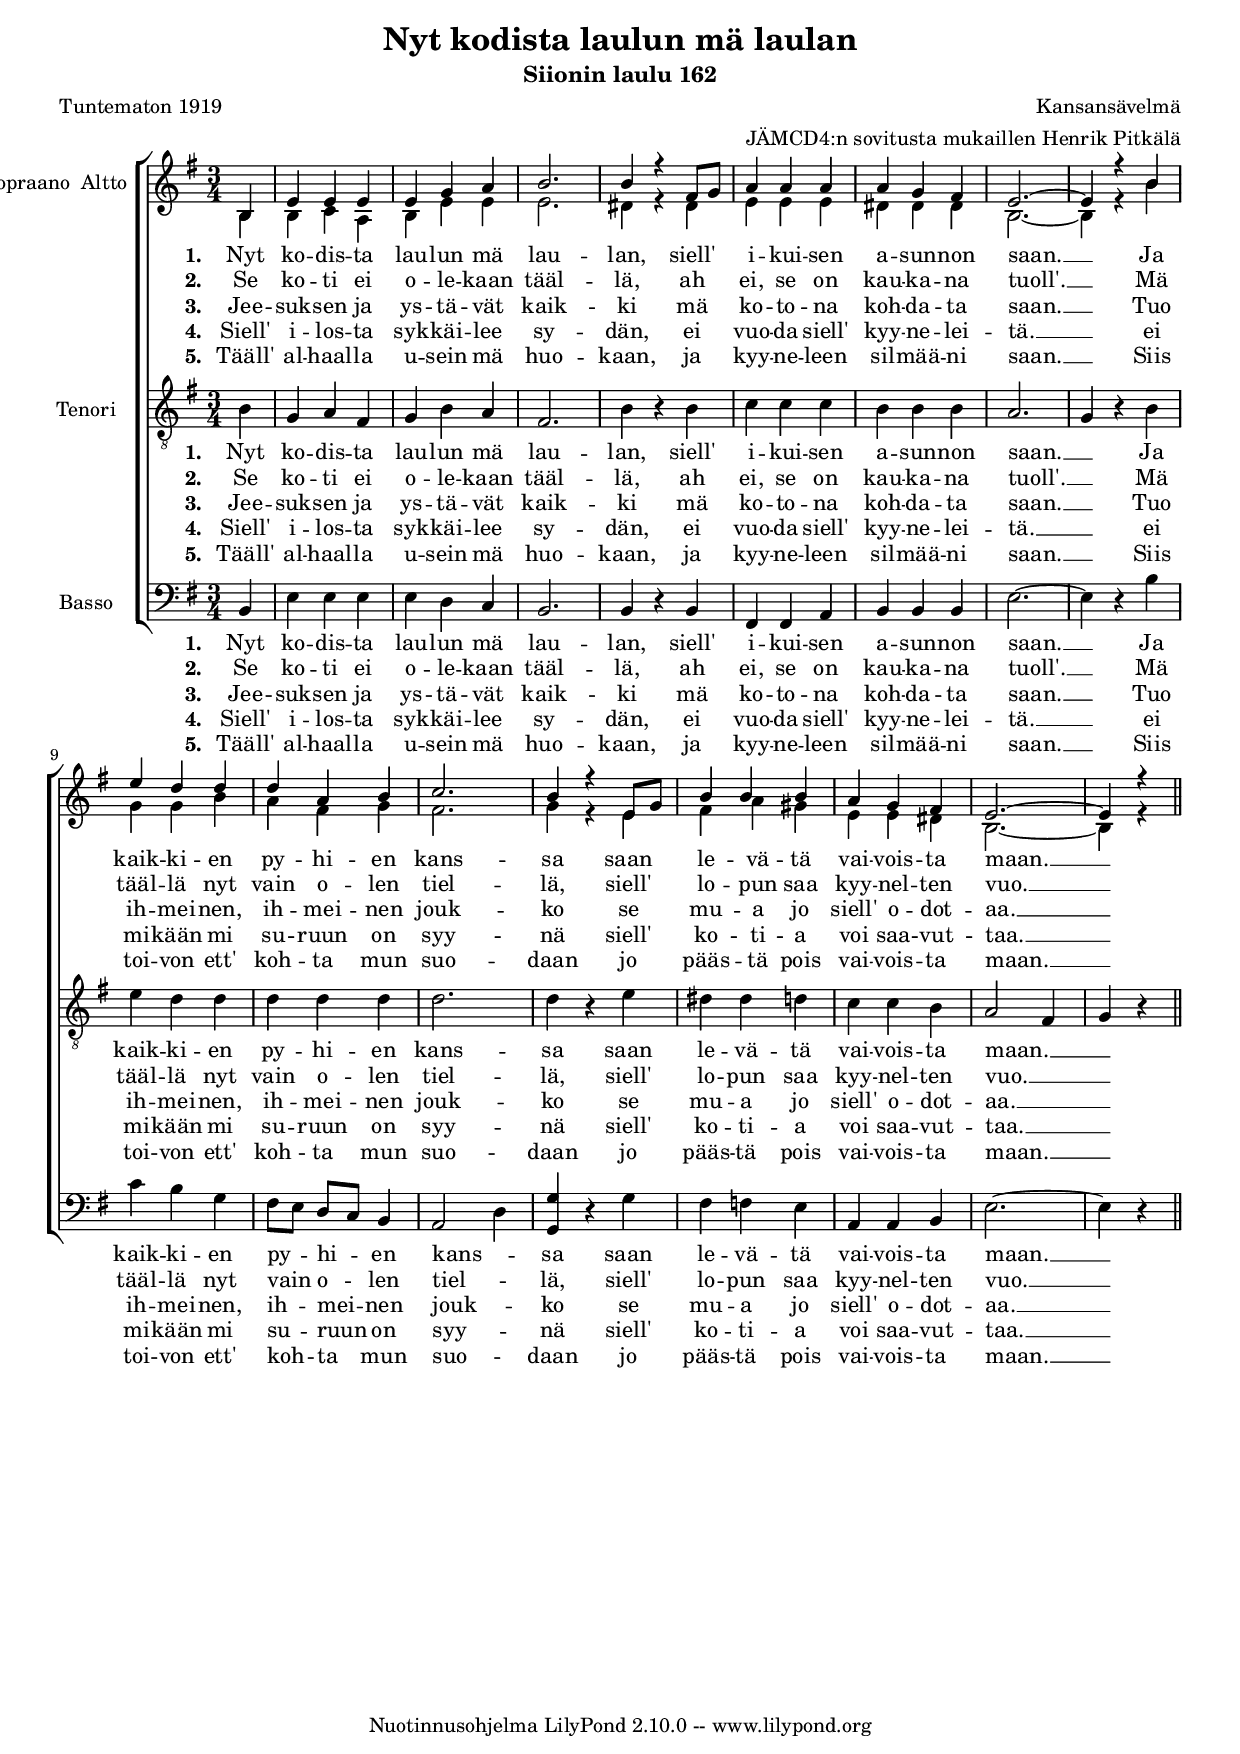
\version "2.10.0"

\paper {
	#(set-paper-size "a4")
	raggedbottom = ##t
	top-margin = 3.0\mm
	page-top-space = 0.0\mm
	before-title-space = 0.0\mm
	head-separation = 0.0\mm
	after-title-space = 0.0\mm
	between-system-space = 0.0\mm
	between-system-padding = 0.0\mm
	foot-separation = 0.0\mm
	bottom-margin = 3.0\mm
}

#(set-global-staff-size 17.42)

\header {
	title = "Nyt kodista laulun mä laulan"
	subtitle = "Siionin laulu 162"
	composer = "Kansansävelmä"
	arranger = "JÄMCD4:n sovitusta mukaillen Henrik Pitkälä"
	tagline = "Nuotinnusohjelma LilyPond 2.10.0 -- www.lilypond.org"
	poet = "Tuntematon 1919"
}

sopr = {
		\transpose c d{ \relative{
		\voiceOne
				% verse 1
				\partial 4 a4 | d d d | d f g | a2. | a4 r4
				% verse 2
				e8 \melisma f8 \melismaEnd | g4 g g | g f e | d2. ~ | d4 r4
				% verse 3
				a'4 | d c c | c g a | bes2. | a4 r4
				% verse 4
				d,8 \melisma f8 \melismaEnd | a4  a a | g f e | d2. ~ | d4 r4
			}
			\bar "||"
}
}

alto = {

	\transpose c d{\relative{

	\voiceTwo
		% verse 1
		\partial 4 a4 | a bes g | a d d | d2. | cis4 r4
		% verse 2
		cis4 | d4 d d | cis cis cis | a2. ~ a4 r4
		% verse 3
		a'4 | f f a | g e f | e2. | f4 r4
		% verse 4
		d4 | e g fis | d d cis | a2. ~ | a4 r4
	}
}
}

tenor = {
	\key e \minor \time 3/4
	\clef "treble_8"
	
	\transpose c d{\relative{
		% verse 1
		\partial 4 a4 | f g e | f a g | e2. | a4 r4
		% verse 2
		a4 | bes4 bes bes | a a a |	g2. \melisma f4 \melismaEnd r4
		% verse 3
		a4 | d c c | c c c | c2. | c4 r4
		% verse 4
		d4 | cis cis c | bes bes a  | g2 \melisma e4  f \melismaEnd r4
	}
}
}
	 
bass = {
	\key e \minor \time 3/4
	\clef bass

	\transpose c d{\relative{
		% verse 1
		\partial 4 a,4 | d d d | d c bes | a2. | a4 r4
		% verse 2
		a4 | e4 e g | a a a | d2. ~ | d4 r4
		% verse 3
		a'4 |bes a f | e8[ \melisma d] \melismaEnd
			c[ \melisma bes] \melismaEnd a4 |
			g2 \melisma c4 \melismaEnd | << f f,>> r4
		% verse 4
		f'4 | e es d | g, g a | d2. ~ | d4 r4
	}
}
}


lyricsI =
\new Lyrics \lyricmode {
	\set stanza = "1. "	
	Nyt4  ko4 -- dis4 -- ta  lau -- lun  mä  lau2. -- lan,4
	siell'4  i -- kui -- sen  a -- sun -- non  saan.2. __
	Ja4  kaik -- ki -- en  py -- hi -- en  kans -- sa
	saan4  le -- vä -- tä  vai -- vois -- ta  maan.2. __
}

lyricsII =
\new Lyrics \lyricmode {
	\set stanza = "2. "
	Se4 ko -- ti ei o -- le -- kaan tääl2. -- lä,4
	ah  ei,  se  on  kau -- ka -- na  tuoll'.2. __
	Mä  tääl -- lä  nyt  vain  o -- len  tiel2. -- lä,4
	siell'  lo -- pun  saa  kyy -- nel -- ten  vuo.2. __
}

lyricsIII =
\new Lyrics \lyricmode {
	\set stanza = "3. "
	Jee4 -- suk -- sen  ja  ys -- tä -- vät  kaik2. -- ki4
	mä  ko -- to -- na  koh -- da -- ta  saan.2. __
	Tuo4  ih -- mei -- nen,  ih -- mei -- nen  jouk2. -- ko4
	se  mu -- a  jo  siell'  o -- dot -- aa.2. __
}

lyricsIV =
\new Lyrics \lyricmode {
	\set stanza = "4. "
	Siell'4  i -- los -- ta  syk -- käi -- lee  sy2. -- dän,4
	ei  vuo -- da  siell'  kyy -- ne -- lei -- tä.2. __
	ei4  mi -- kään  mi  su -- ruun  on  syy -- nä
	siell'  ko -- ti -- a  voi  saa -- vut -- taa.2. __
}

lyricsV =
\new Lyrics \lyricmode {
	\set stanza = "5. "
	Tääll'4  al -- haal -- la  u -- sein  mä  huo2. -- kaan,4
	ja  kyy -- ne -- leen  sil -- mää -- ni  saan.2. __
	Siis4  toi -- von  ett'  koh -- ta  mun  suo2. -- daan4
	jo  pääs -- tä  pois  vai -- vois -- ta  maan.2. __
}


\score {
	\new ChoirStaff {
	<<
		\new Staff = "upperVoices" {
			\key e \minor \time 3/4
			\set Staff.instrumentName = \markup{\center-align {"Sopraano " "Altto "}}
			<<
				\context Voice = "soprano" {
%					\set Staff.instrumentName = "Sopraano"
					\sopr
				}
				\context Voice = "alto" {
%					\set Staff.instrumentName = "Altto"
					\alto
				}
			>>
		}
			
		\lyricsto "alto" \lyricsI
		\lyricsto "alto" \lyricsII
		\lyricsto "alto" \lyricsIII
		\lyricsto "alto" \lyricsIV
		\lyricsto "alto" \lyricsV
		
		\context Voice = "tenor" {
			\set Staff.instrumentName = "Tenori "
			\tenor
		}
		
		\lyricsto "tenor" \lyricsI
		\lyricsto "tenor" \lyricsII
		\lyricsto "tenor" \lyricsIII
		\lyricsto "tenor" \lyricsIV
		\lyricsto "tenor" \lyricsV
		
		\context Voice = "bass" {
			\set Staff.instrumentName = "Basso "
			\bass
		}
		
		\lyricsto "bass" \lyricsI
		\lyricsto "bass" \lyricsII
		\lyricsto "bass" \lyricsIII
		\lyricsto "bass" \lyricsIV
		\lyricsto "bass" \lyricsV
	>>
	}
%	\midi { \tempo 4=75}
\layout{
        \context { \Score \override BarNumber #'padding = #2 }

}

}

